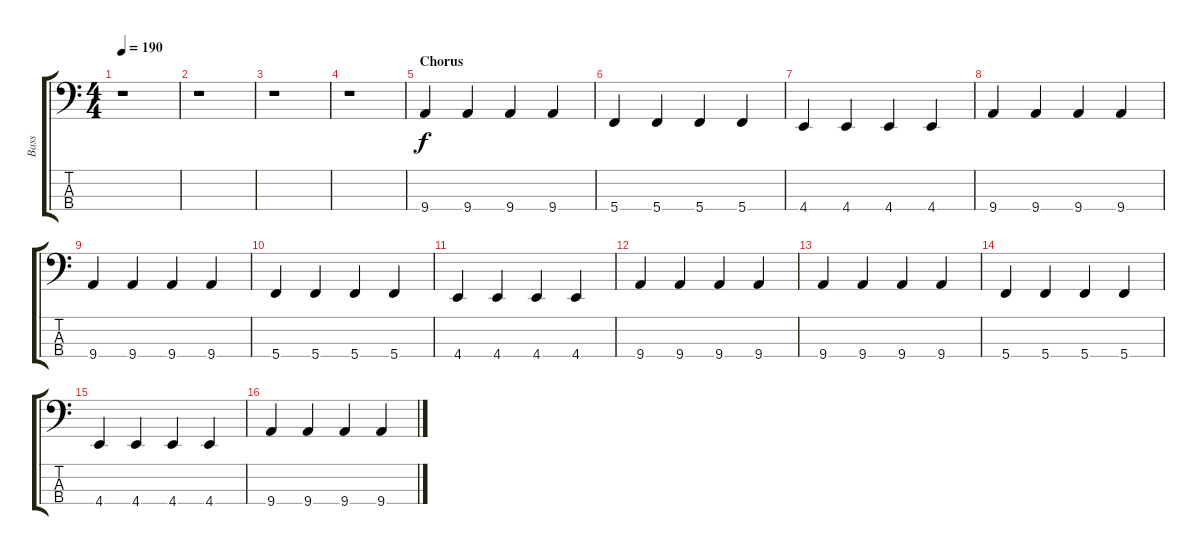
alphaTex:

\track ("Bass" "Bass") {instrument electricbasspick}
\staff {score tabs}
\tuning (Eb2 Bb1 F1 C1) {hide}
\ts (4 4)
\tempo 190
\clef f4
\ks c
r.1{dy f} |
r.1 |
r.1 |
r.1 |
\section ("" "Chorus")
9.4.4 9.4.4 9.4.4 9.4.4 |
5.4.4 5.4.4 5.4.4 5.4.4 |
4.4.4 4.4.4 4.4.4 4.4.4 |
9.4.4 9.4.4 9.4.4 9.4.4 |
9.4.4 9.4.4 9.4.4 9.4.4 |
5.4.4 5.4.4 5.4.4 5.4.4 |
4.4.4 4.4.4 4.4.4 4.4.4 |
9.4.4 9.4.4 9.4.4 9.4.4 |
9.4.4 9.4.4 9.4.4 9.4.4 |
5.4.4 5.4.4 5.4.4 5.4.4 |
4.4.4 4.4.4 4.4.4 4.4.4 |
9.4.4 9.4.4 9.4.4 9.4.4
